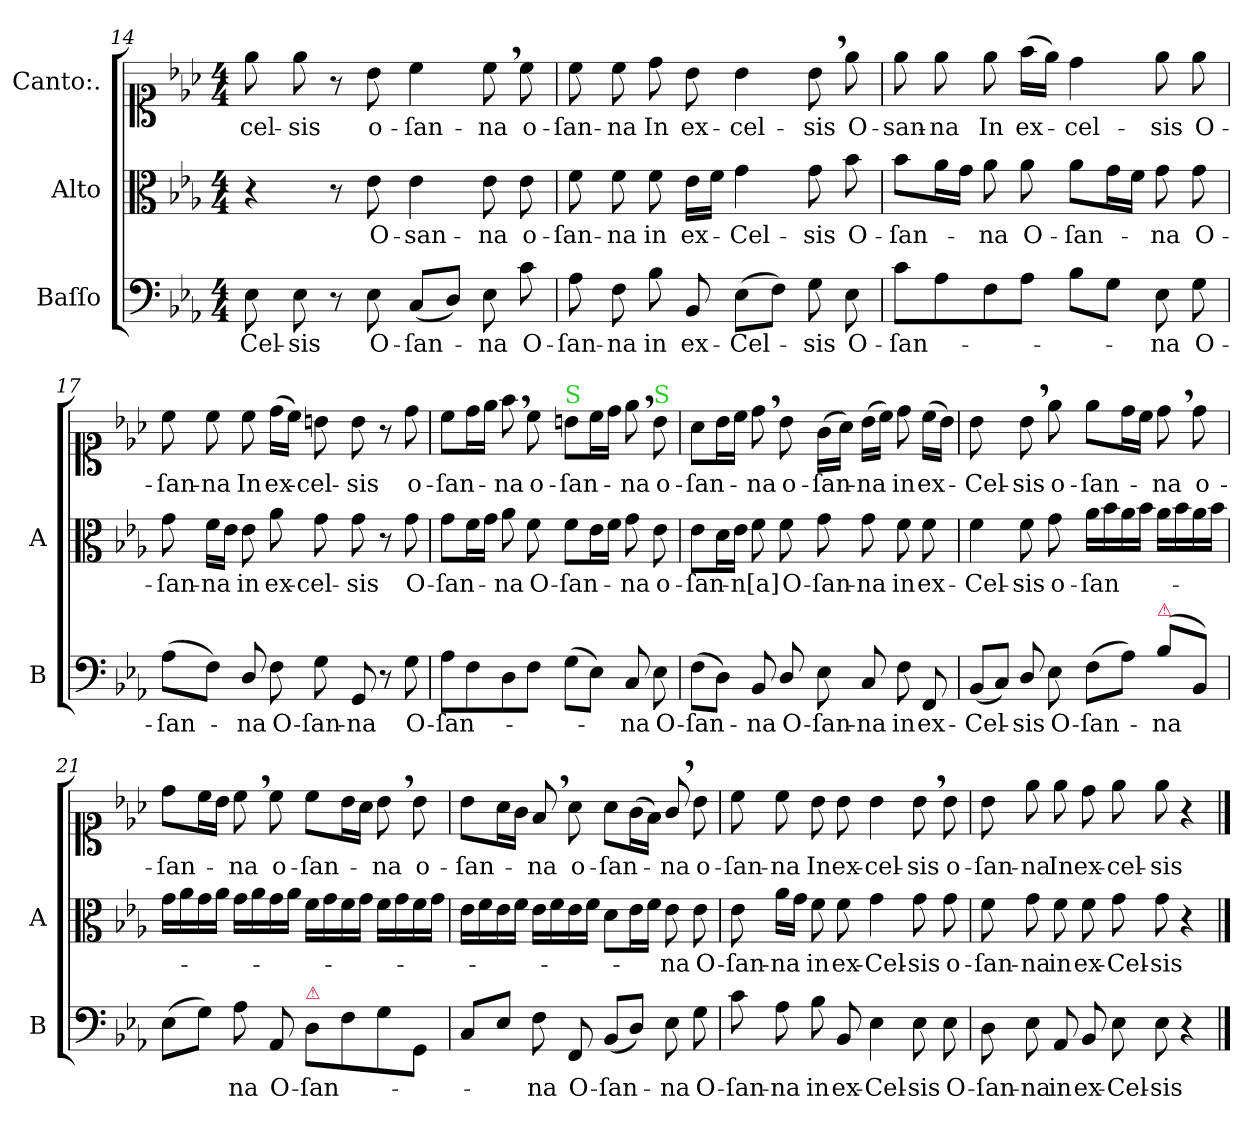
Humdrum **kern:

**kern	**text	**kern	**text	**kern	**text
*part3	*part3	*part2	*part2	*part1	*part1
*staff3	*staff3	*staff2	*staff2	*staff1	*staff1
*I"Baſſo	*	*I"Alto	*	*I"Canto:.	*
*I'B	*	*I'A	*	*	*
*clefF4	*	*clefC3	*	*clefC1	*
*k[b-e-a-]	*	*k[b-e-a-]	*	*k[b-e-a-]	*
*E-:	*	*E-:	*	*E-:	*
*M4/4	*	*M4/4	*	*M4/4	*
=14	=14	=14	=14	=14	=14
8E-\	-Cel-	4r	.	8ee-\	-cel-
8E-\	-sis	.	.	8ee-\	-sis
8r	.	8r	.	8r	.
8E-\	O-	8e-\	O-	8b-\	o-
(8C/L	-ſan-	4e-\	-san-	4cc\	-ſan-
8D/J)	.	.	.	.	.
8E-\	-na	8e-\	-na	8cc,<\	-na
8c\	O-	8e-\	o-	8cc\	o-
=15	=15	=15	=15	=15	=15
8A-\	-ſan-	8f\	-ſan-	8cc\	-ſan-
8F\	-na	8f\	-na	8cc\	-na
8B-\	in	8f\	in	8dd\	In
8BB-/	ex-	16e-\LL	ex-	8b-\	ex-
.	.	16f\JJ	.	.	.
(8E-\L	-Cel-	4g\	-Cel-	4b-\	-cel-
8F\J)	.	.	.	.	.
8G\	-sis	8g\	-sis	8b-,<\	-sis
8E-\	O-	8b-\	O-	8ee-\	O-
=16	=16	=16	=16	=16	=16
8c\L	-ſan-	8b-\L	-ſan-	8ee-\	-san-
8A-\	.	16a-\L	.	8ee-\	-na
.	.	16g\JJ	.	.	.
8F\	.	8a-\	-na	8ee-\	In
8A-\J	.	8a-\	O-	(16ff\LL	ex-
.	.	.	.	16ee-\JJ)	.
8B-\L	.	8a-\L	-ſan-	4dd\	-cel-
8G\J	.	16g\L	.	.	.
.	.	16f\JJ	.	.	.
8E-\	-na	8g\	-na	8ee-\	-sis
8G\	O-	8g\	O-	8ee-\	O-
=17	=17	=17	=17	=17	=17
(8A-\L	-ſan-	8g\	-ſan-	8cc\	-ſan-
8F\J)	.	16f\LL	-na	8cc\	-na
.	.	16e-\JJ	.	.	.
8D/	-na	8e-\	in	8cc\	In
8F\	O-	8a-\	ex-	(16dd\LL	ex-
.	.	.	.	16cc\JJ)	.
8G\	-ſan-	8g\	-cel-	8bn\	-cel-
8GG/	-na	8g\	-sis	8b\	-sis
8r	.	8r	.	8r	.
8G\	O-	8g\	O-	8dd\	o-
=18	=18	=18	=18	=18	=18
8A-\L	-ſan-	8g\L	-ſan-	8cc\L	-ſan-
8F\	.	16f\L	.	16dd\L	.
.	.	16g\JJ	.	16ee-\JJ	.
8D\	.	8a-\	-na	8ff,<\	-na
8F\J	.	8f\	O-	8cc\	o-
!	!	!	!	!LO:TX:a:color=limegreen:t=S	!
(8G\L	.	8f\L	-ſan-	8bn\L	-ſan-
8E-\J)	.	16e-\L	.	16cc\L	.
.	.	16f\JJ	.	16dd\JJ	.
8C/	-na	8g\	-na	8ee-,<\	-na
!	!	!	!	!LO:TX:a:color=limegreen:t=S	!
8E-\	O-	8e-\	o-	8b\	o-
=19	=19	=19	=19	=19	=19
(8F\L	-ſan-	8e-\L	-ſan-	8a-\L	-ſan-
8D\J)	.	16d\L	.	16b-\L	.
.	.	16e-\JJ	.	16cc\JJ	.
8BB-/	-na	8f\	-n[a]	8dd,<\	-na
8D/	O-	8f\	O-	8b-\	o-
8E-\	-ſan-	8g\	-ſan-	(16g\LL	-ſan-
.	.	.	.	16a-\JJ)	.
8C/	-na	8g\	-na	(16b-\LL	-na
.	.	.	.	16cc\JJ)	.
8F\	in	8f\	in	8dd\	in
8FF/	ex-	8f\	ex-	(16cc\LL	ex-
.	.	.	.	16b-\JJ)	.
=20	=20	=20	=20	=20	=20
!	!	!	!	!LO:N:vis=8	!
(8BB-/L	-Cel-	4f\	-Cel-	4b-\	-Cel-
8C/J)	.	.	.	.	.
8D/	-sis	8f\	-sis	8b-,<\	-sis
8E-\	O-	8g\	o-	8ee-\	o-
(8F\L	-ſan-	16a-\LL	-ſan-	8ee-\L	-ſan-
.	.	16b-\	.	.	.
8A-\J)	.	16a-\	.	16dd\L	.
.	.	16b-\JJ	.	16cc\JJ	.
!LO:TX:a:color=crimson:t=⚠	!	!	!	!	!
(8B-\L	-na	16a-\LL	.	8dd,<\	-na
.	.	16b-\	.	.	.
8BB-/J)	.	16a-\	.	8dd\	o-
.	.	16b-\JJ	.	.	.
=21	=21	=21	=21	=21	=21
(8E-\L	.	16g\LL	.	8dd\L	-ſan-
.	.	16a-\	.	.	.
8G\J)	.	16g\	.	16cc\L	.
.	.	16a-\JJ	.	16b-\JJ	.
8A-\	na	16g\LL	.	8cc,<\	-na
.	.	16a-\	.	.	.
8AA-/	O-	16g\	.	8cc\	o-
.	.	16a-\JJ	.	.	.
!LO:TX:a:color=crimson:t=⚠	!	!	!	!	!
8D\L	-ſan-	16f\LL	.	8cc\L	-ſan-
.	.	16g\	.	.	.
8F\	.	16f\	.	16b-\L	.
.	.	16g\JJ	.	16a-\JJ	.
8G\	.	16f\LL	.	8b-,<\	-na
.	.	16g\	.	.	.
8GG/J	.	16f\	.	8b-\	o-
.	.	16g\JJ	.	.	.
=22	=22	=22	=22	=22	=22
8C/L	.	16e-\LL	.	8b-\L	-ſan-
.	.	16f\	.	.	.
8E-/J	.	16e-\	.	16a-\L	.
.	.	16f\JJ	.	16g\JJ	.
8F\	-na	16e-\LL	.	8f,</	-na
.	.	16f\	.	.	.
8FF/	O-	16e-\	.	8a-\	o-
.	.	16f\JJ	.	.	.
(8BB-/L	-ſan-	8d\L	.	8a-\L	-ſan-
8D/J)	.	16e-\L	.	(16g\L	.
.	.	16f\JJ	.	16f\JJ)	.
8E-\	-na	8e-\	-na	8g,</	-na
8G\	O-	8e-\	O-	8b-\	o-
=23	=23	=23	=23	=23	=23
8c\	-ſan-	8e-\	-ſan-	8cc\	-ſan-
8A-\	-na	16a-\LL	-na	8cc\	-na
.	.	16g\JJ	.	.	.
8B-\	in	8f\	in	8b-\	In
8BB-/	ex-	8f\	ex-	8b-\	ex-
4E-\	-Cel-	4g\	-Cel-	4b-\	-cel-
8E-\	-sis	8g\	-sis	8b-,<\	-sis
8E-\	O-	8g\	o-	8b-\	o-
=24	=24	=24	=24	=24	=24
8D\	-ſan-	8f\	-ſan-	8b-\	-ſan-
8E-\	-na	8g\	-na	8ee-\	-na
8AA-/	in	8f\	in	8ee-\	In
8BB-/	ex-	8f\	ex-	8dd\	ex-
8E-\	-Cel-	8g\	-Cel-	8ee-\	-cel-
8E-\	-sis	8g\	-sis	8ee-\	-sis
4r	.	4r	.	4r	.
==	==	==	==	==	==
*-	*-	*-	*-	*-	*-
